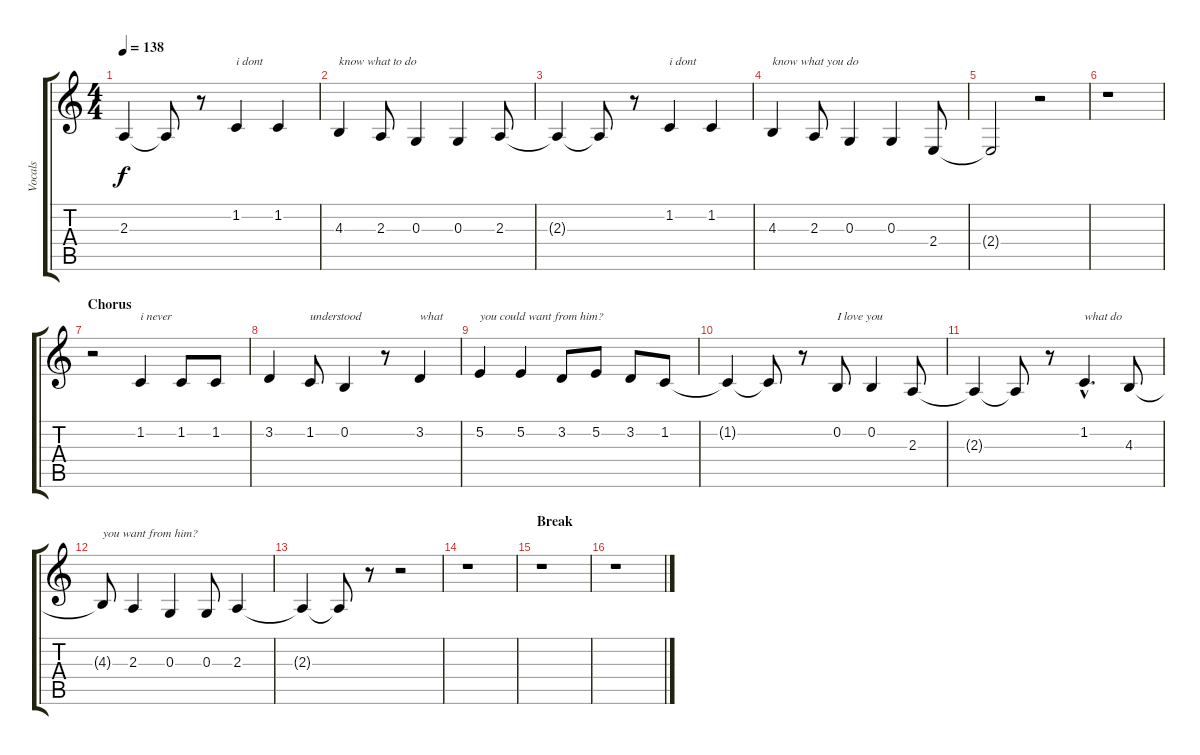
\track ("Vocals" "Vocals") {instrument oboe}
\staff {score tabs}
\tuning (E4 B3 G3 D3 A2 E2) {hide}
\ts (4 4)
\tempo 138
\clef g2
\ks c
2.3{t}.4{dy f} 2.3{t}.8 r.8 1.2.4{txt "i dont"} 1.2.4 |
4.3.4{txt "know what to do"} 2.3.8 0.3.4 0.3.4 2.3.8 |
2.3{t}.4 2.3{t}.8 r.8 1.2.4{txt "i dont"} 1.2.4 |
4.3.4{txt "know what you do"} 2.3.8 0.3.4 0.3.4 2.4.8 |
2.4{t}.2 r.2 |
r.1 |
\section ("" "Chorus")
r.2 1.2.4{txt "i never"} 1.2.8 1.2.8 |
3.2.4 1.2.8{txt "understood"} 0.2.4 r.8 3.2.4{txt "what"} |
5.2.4{txt "you could want from him?"} 5.2.4 3.2.8 5.2.8 3.2.8 1.2.8 |
1.2{t}.4 1.2{t}.8 r.8 0.2.8{txt "I love you"} 0.2.4 2.3.8 |
2.3{t}.4 2.3{t}.8 r.8 1.2{hac}.4{d txt "what do"} 4.3.8 |
4.3{t}.8{txt "you want from him?"} 2.3.4 0.3.4 0.3.8 2.3.4 |
2.3{t}.4 2.3{t}.8 r.8 r.2 |
r.1 |
\section ("" "Break")
r.1 |
r.1
